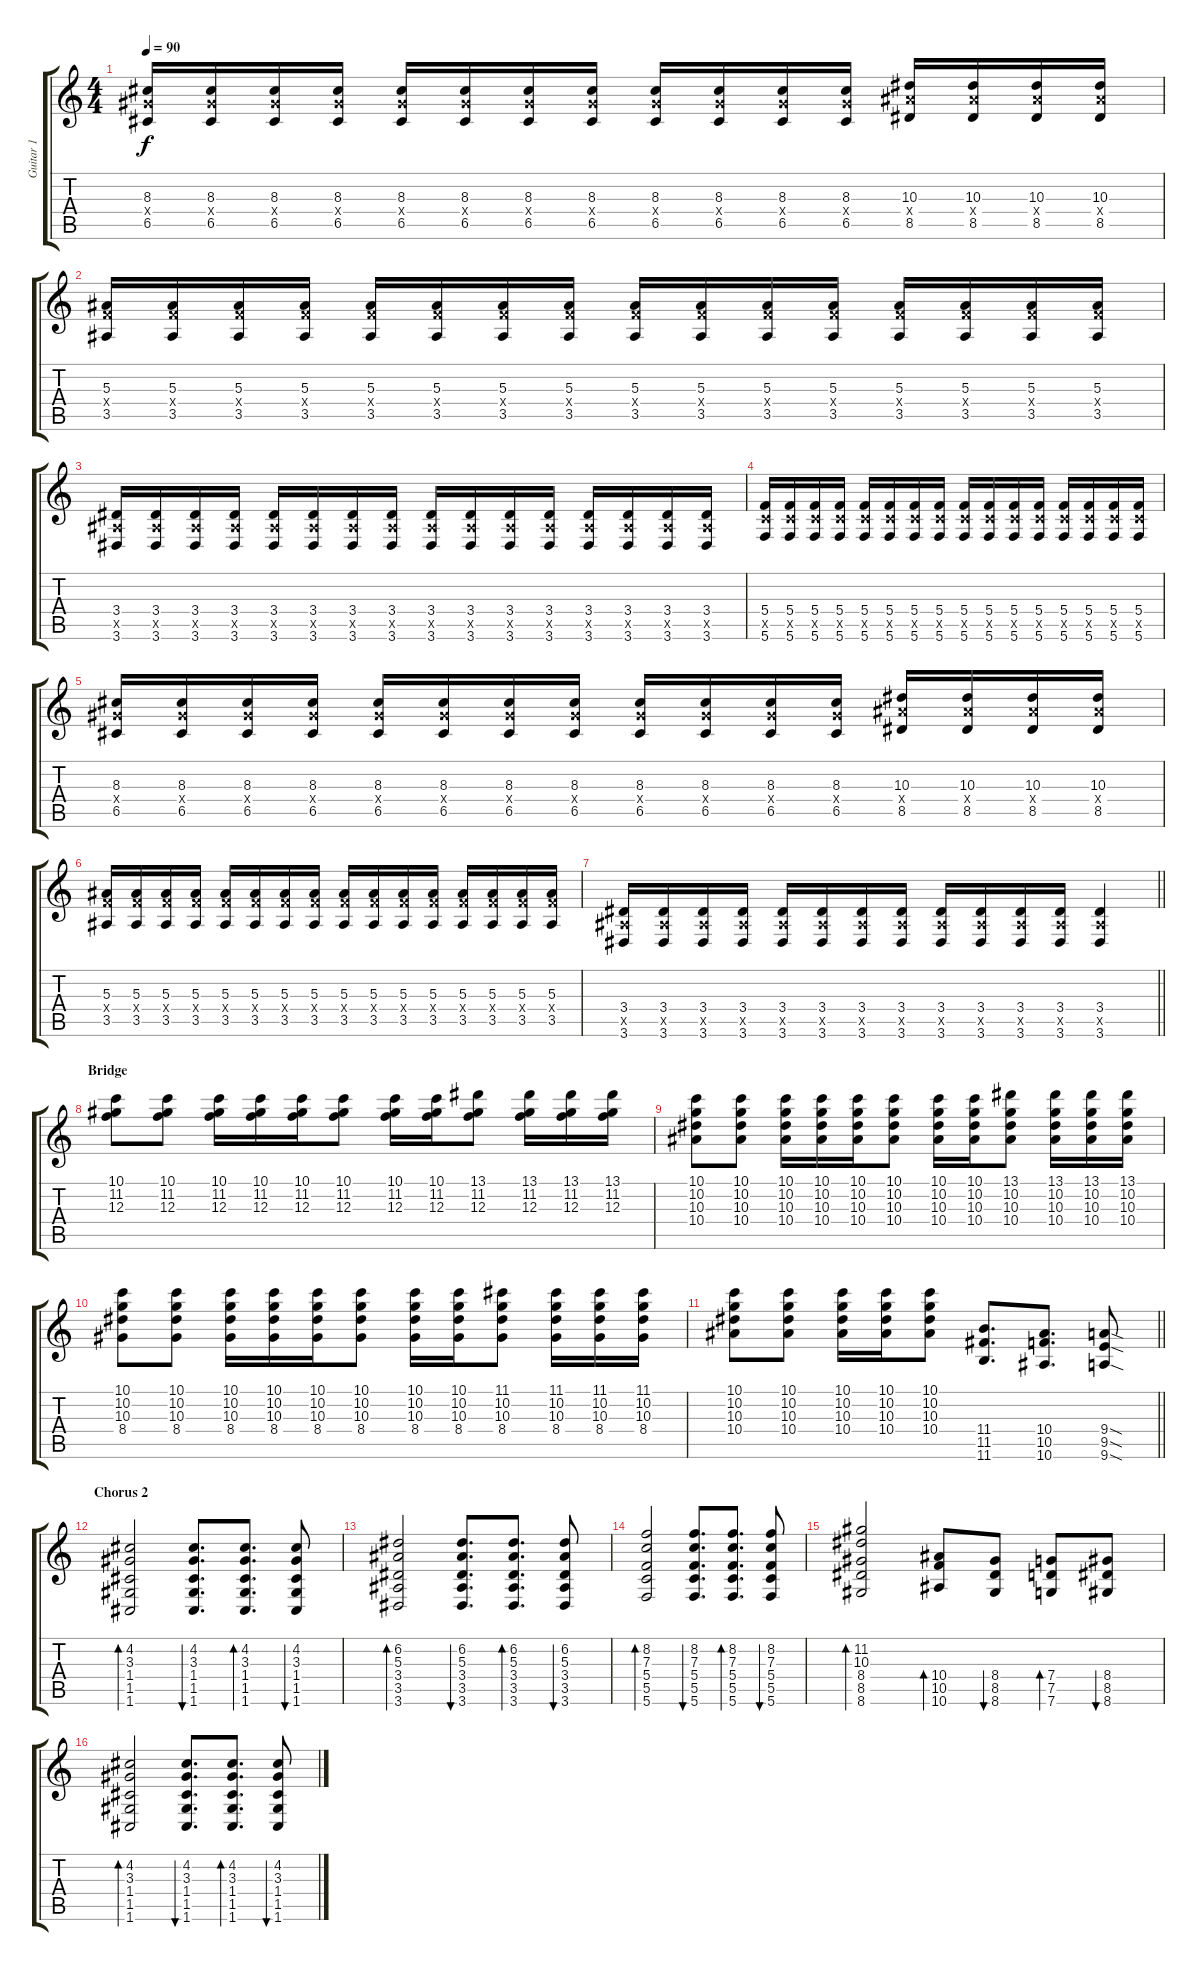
\track ("Guitar 1" "Guitar 1") {instrument acousticguitarsteel}
\staff {score tabs}
\tuning (D4 A3 F3 C3 G2 C2) {hide}
\ts (4 4)
\tempo 90
\clef g2
\ks c
(8.3 8.4{x} 6.5).16{dy f} (8.3 8.4{x} 6.5).16 (8.3 8.4{x} 6.5).16 (8.3 8.4{x} 6.5).16 (8.3 8.4{x} 6.5).16 (8.3 8.4{x} 6.5).16 (8.3 8.4{x} 6.5).16 (8.3 8.4{x} 6.5).16 (8.3 8.4{x} 6.5).16 (8.3 8.4{x} 6.5).16 (8.3 8.4{x} 6.5).16 (8.3 8.4{x} 6.5).16 (10.3 10.4{x} 8.5).16 (10.3 10.4{x} 8.5).16 (10.3 10.4{x} 8.5).16 (10.3 10.4{x} 8.5).16 |
(5.3 5.4{x} 3.5).16 (5.3 5.4{x} 3.5).16 (5.3 5.4{x} 3.5).16 (5.3 5.4{x} 3.5).16 (5.3 5.4{x} 3.5).16 (5.3 5.4{x} 3.5).16 (5.3 5.4{x} 3.5).16 (5.3 5.4{x} 3.5).16 (5.3 5.4{x} 3.5).16 (5.3 5.4{x} 3.5).16 (5.3 5.4{x} 3.5).16 (5.3 5.4{x} 3.5).16 (5.3 5.4{x} 3.5).16 (5.3 5.4{x} 3.5).16 (5.3 5.4{x} 3.5).16 (5.3 5.4{x} 3.5).16 |
(3.4 3.5{x} 3.6).16 (3.4 3.5{x} 3.6).16 (3.4 3.5{x} 3.6).16 (3.4 3.5{x} 3.6).16 (3.4 3.5{x} 3.6).16 (3.4 3.5{x} 3.6).16 (3.4 3.5{x} 3.6).16 (3.4 3.5{x} 3.6).16 (3.4 3.5{x} 3.6).16 (3.4 3.5{x} 3.6).16 (3.4 3.5{x} 3.6).16 (3.4 3.5{x} 3.6).16 (3.4 3.5{x} 3.6).16 (3.4 3.5{x} 3.6).16 (3.4 3.5{x} 3.6).16 (3.4 3.5{x} 3.6).16 |
(5.4 5.5{x} 5.6).16 (5.4 5.5{x} 5.6).16 (5.4 5.5{x} 5.6).16 (5.4 5.5{x} 5.6).16 (5.4 5.5{x} 5.6).16 (5.4 5.5{x} 5.6).16 (5.4 5.5{x} 5.6).16 (5.4 5.5{x} 5.6).16 (5.4 5.5{x} 5.6).16 (5.4 5.5{x} 5.6).16 (5.4 5.5{x} 5.6).16 (5.4 5.5{x} 5.6).16 (5.4 5.5{x} 5.6).16 (5.4 5.5{x} 5.6).16 (5.4 5.5{x} 5.6).16 (5.4 5.5{x} 5.6).16 |
(8.3 8.4{x} 6.5).16 (8.3 8.4{x} 6.5).16 (8.3 8.4{x} 6.5).16 (8.3 8.4{x} 6.5).16 (8.3 8.4{x} 6.5).16 (8.3 8.4{x} 6.5).16 (8.3 8.4{x} 6.5).16 (8.3 8.4{x} 6.5).16 (8.3 8.4{x} 6.5).16 (8.3 8.4{x} 6.5).16 (8.3 8.4{x} 6.5).16 (8.3 8.4{x} 6.5).16 (10.3 10.4{x} 8.5).16 (10.3 10.4{x} 8.5).16 (10.3 10.4{x} 8.5).16 (10.3 10.4{x} 8.5).16 |
(5.3 5.4{x} 3.5).16 (5.3 5.4{x} 3.5).16 (5.3 5.4{x} 3.5).16 (5.3 5.4{x} 3.5).16 (5.3 5.4{x} 3.5).16 (5.3 5.4{x} 3.5).16 (5.3 5.4{x} 3.5).16 (5.3 5.4{x} 3.5).16 (5.3 5.4{x} 3.5).16 (5.3 5.4{x} 3.5).16 (5.3 5.4{x} 3.5).16 (5.3 5.4{x} 3.5).16 (5.3 5.4{x} 3.5).16 (5.3 5.4{x} 3.5).16 (5.3 5.4{x} 3.5).16 (5.3 5.4{x} 3.5).16 |
\barLineRight lightlight
(3.4 3.5{x} 3.6).16 (3.4 3.5{x} 3.6).16 (3.4 3.5{x} 3.6).16 (3.4 3.5{x} 3.6).16 (3.4 3.5{x} 3.6).16 (3.4 3.5{x} 3.6).16 (3.4 3.5{x} 3.6).16 (3.4 3.5{x} 3.6).16 (3.4 3.5{x} 3.6).16 (3.4 3.5{x} 3.6).16 (3.4 3.5{x} 3.6).16 (3.4 3.5{x} 3.6).16 (3.4 3.5{x} 3.6).4 |
\section ("" "Bridge")
(10.1 11.2 12.3).8 (10.1 11.2 12.3).8 (10.1 11.2 12.3).16 (10.1 11.2 12.3).16 (10.1 11.2 12.3).16 (10.1 11.2 12.3).8 (10.1 11.2 12.3).16 (10.1 11.2 12.3).16 (13.1 11.2 12.3).8 (13.1 11.2 12.3).16 (13.1 11.2 12.3).16 (13.1 11.2 12.3).16 |
(10.1 10.2 10.3 10.4).8 (10.1 10.2 10.3 10.4).8 (10.1 10.2 10.3 10.4).16 (10.1 10.2 10.3 10.4).16 (10.1 10.2 10.3 10.4).16 (10.1 10.2 10.3 10.4).8 (10.1 10.2 10.3 10.4).16 (10.1 10.2 10.3 10.4).16 (13.1 10.2 10.3 10.4).8 (13.1 10.2 10.3 10.4).16 (13.1 10.2 10.3 10.4).16 (13.1 10.2 10.3 10.4).16 |
(10.1 10.2 10.3 8.4).8 (10.1 10.2 10.3 8.4).8 (10.1 10.2 10.3 8.4).16 (10.1 10.2 10.3 8.4).16 (10.1 10.2 10.3 8.4).16 (10.1 10.2 10.3 8.4).8 (10.1 10.2 10.3 8.4).16 (10.1 10.2 10.3 8.4).16 (11.1 10.2 10.3 8.4).8 (11.1 10.2 10.3 8.4).16 (11.1 10.2 10.3 8.4).16 (11.1 10.2 10.3 8.4).16 |
\barLineRight lightlight
(10.1 10.2 10.3 10.4).8 (10.1 10.2 10.3 10.4).8 (10.1 10.2 10.3 10.4).16 (10.1 10.2 10.3 10.4).16 (10.1 10.2 10.3 10.4).8 (11.4 11.5 11.6).8{d} (10.4 10.5 10.6).8{d} (9.4{sod} 9.5{sod} 9.6{sod}).8 |
\section ("" "Chorus 2")
(4.2 3.3 1.4 1.5 1.6).2{bd 60} (4.2 3.3 1.4 1.5 1.6).8{d bu 60} (4.2 3.3 1.4 1.5 1.6).8{d bd 60} (4.2 3.3 1.4 1.5 1.6).8{bu 60} |
(6.2 5.3 3.4 3.5 3.6).2{bd 60} (6.2 5.3 3.4 3.5 3.6).8{d bu 60} (6.2 5.3 3.4 3.5 3.6).8{d bd 60} (6.2 5.3 3.4 3.5 3.6).8{bu 60} |
(8.2 7.3 5.4 5.5 5.6).2{bd 60} (8.2 7.3 5.4 5.5 5.6).8{d bu 60} (8.2 7.3 5.4 5.5 5.6).8{d bd 60} (8.2 7.3 5.4 5.5 5.6).8{bu 60} |
(11.2 10.3 8.4 8.5 8.6).2{bd 60} (10.4 10.5 10.6).8{bd 120} (8.4 8.5 8.6).8{bu 120} (7.4 7.5 7.6).8{bd 120} (8.4 8.5 8.6).8{bu 120} |
(4.2 3.3 1.4 1.5 1.6).2{bd 60} (4.2 3.3 1.4 1.5 1.6).8{d bu 60} (4.2 3.3 1.4 1.5 1.6).8{d bd 60} (4.2 3.3 1.4 1.5 1.6).8{bu 60}
